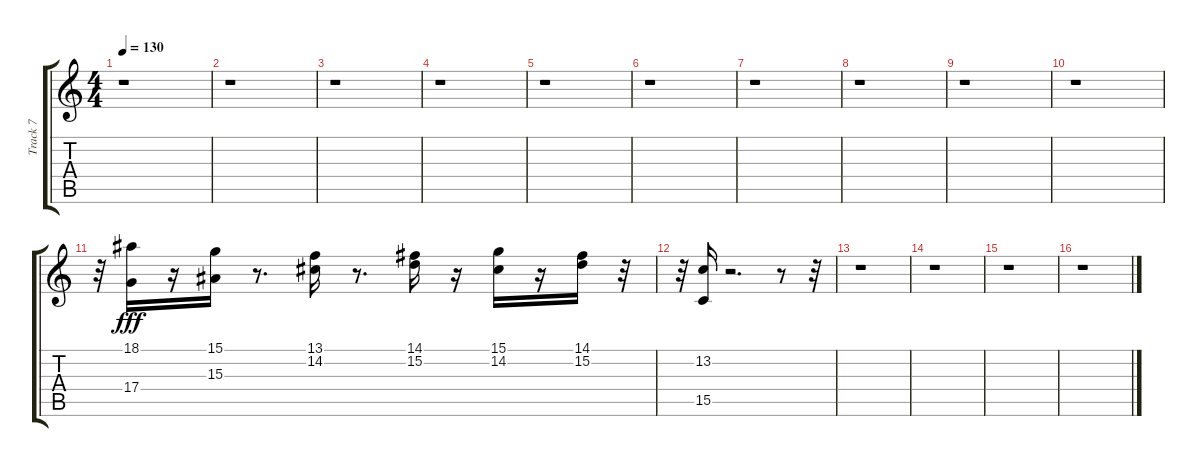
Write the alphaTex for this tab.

\track ("Track 7" "Track 7") {instrument pizzicatostrings}
\staff {score tabs}
\tuning (E4 B3 G3 D3 A2 E2) {hide}
\ts (4 4)
\tempo 130
\clef g2
\ks c
r.1{dy fff} |
r.1 |
r.1 |
r.1 |
r.1 |
r.1 |
r.1 |
r.1 |
r.1 |
r.1 |
r.32 (18.1 17.4).16{volume 6 balance 8} r.16 (15.1 15.3).16 r.8{d} (13.1 14.2).16 r.8{d} (14.1 15.2).16 r.16 (15.1 14.2).16 r.16 (14.1 15.2).16 r.32 |
r.32 (13.2 15.5).16 r.2{d} r.8 r.32 |
r.1 |
r.1 |
r.1 |
r.1
